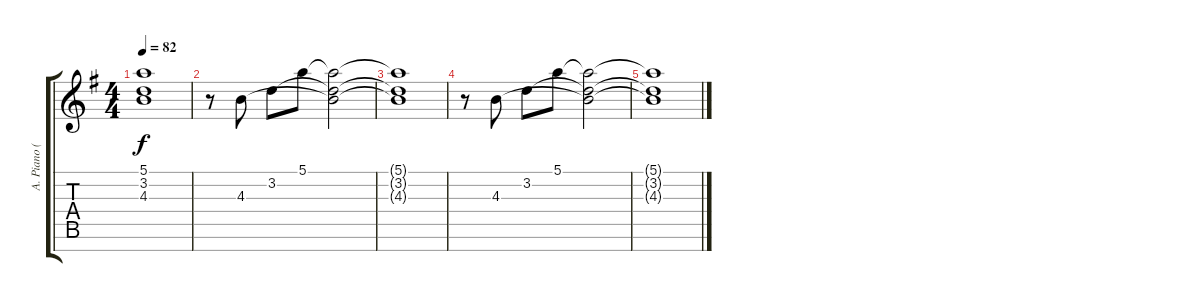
\track ("A. Piano (Right Hand)" "A. Piano (") {instrument acousticgrandpiano}
\staff {score tabs}
\tuning (E5 B4 G4 D4 A3 E3 B2) {hide}
\ts (4 4)
\tempo 82
\clef g2
\ks g
(5.1{t} 3.2{t} 4.3{t}).1{dy f} |
r.8 4.3.8 3.2.8 5.1.8 (5.1{t} 3.2{t} 4.3{t}).2 |
(5.1{t} 3.2{t} 4.3{t}).1 |
r.8 4.3.8 3.2.8 5.1.8 (5.1{t} 3.2{t} 4.3{t}).2 |
(5.1{t} 3.2{t} 4.3{t}).1
